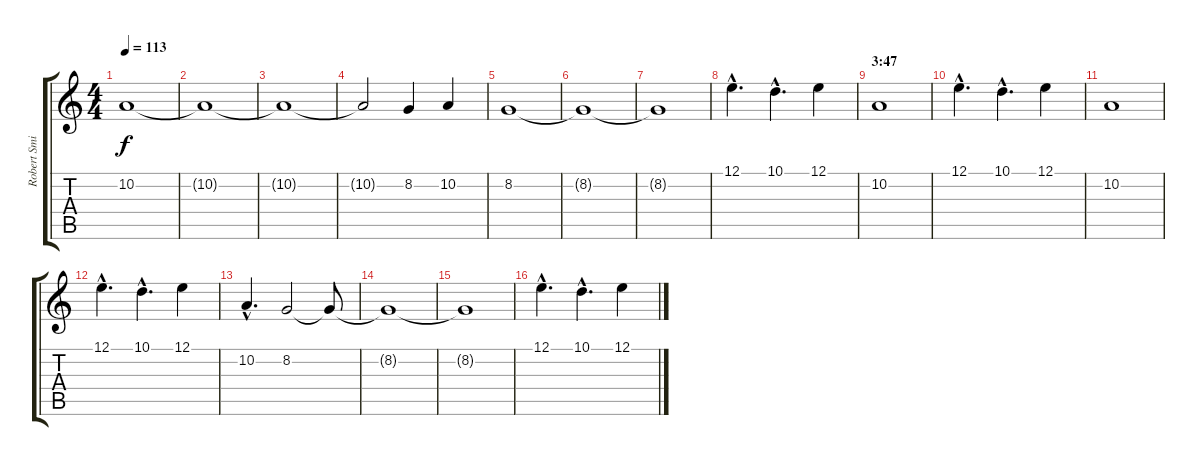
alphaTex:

\track ("Robert Smith (keyboard 2)" "Robert Smi") {instrument ocarina}
\staff {score tabs}
\tuning (E4 B3 G3 D3 A2 E2) {hide}
\ts (4 4)
\tempo 113
\clef g2
\ks c
10.2.1{dy f} |
10.2{t}.1 |
10.2{t}.1 |
10.2{t}.2 8.2.4 10.2.4 |
8.2.1 |
8.2{t}.1 |
8.2{t}.1 |
12.1{hac}.4{d} 10.1{hac}.4{d} 12.1.4 |
\section ("" "3:47")
10.2.1 |
12.1{hac}.4{d} 10.1{hac}.4{d} 12.1.4 |
10.2.1 |
12.1{hac}.4{d} 10.1{hac}.4{d} 12.1.4 |
10.2{hac}.4{d} 8.2.2 8.2{t}.8 |
8.2{t}.1 |
8.2{t}.1 |
12.1{hac}.4{d} 10.1{hac}.4{d} 12.1.4
